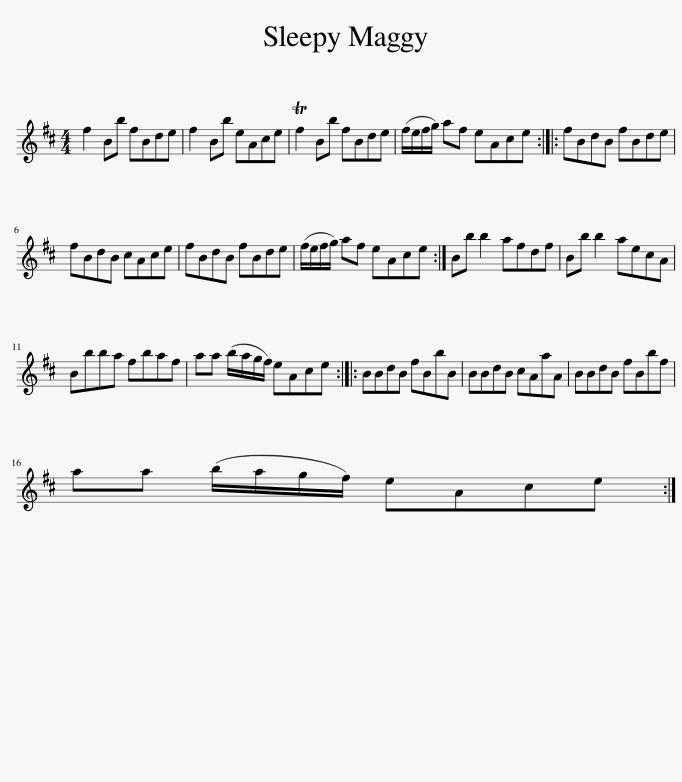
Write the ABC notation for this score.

X:1
L:1/8
M:4/4
I:linebreak $
K:Bmin
V:1 treble
V:1
 f2 Bb fBde | f2 Bb eAce | Tf2 Bb fBde | (f/e/f/g/) af eAce :: fBdB fBde |$ %5
 fBdB cAce | fBdB fBde | (f/e/f/g/) af eAce :| Bb b2 afdf | Bb b2 aecA |$ %10
 Bbba fbaf | aa (b/a/g/f/) eAce :: BBdB fBbB | BBdB cAaA | BBdB fBbf |$ %15
 aa (b/a/g/f/) eAce :| %16
